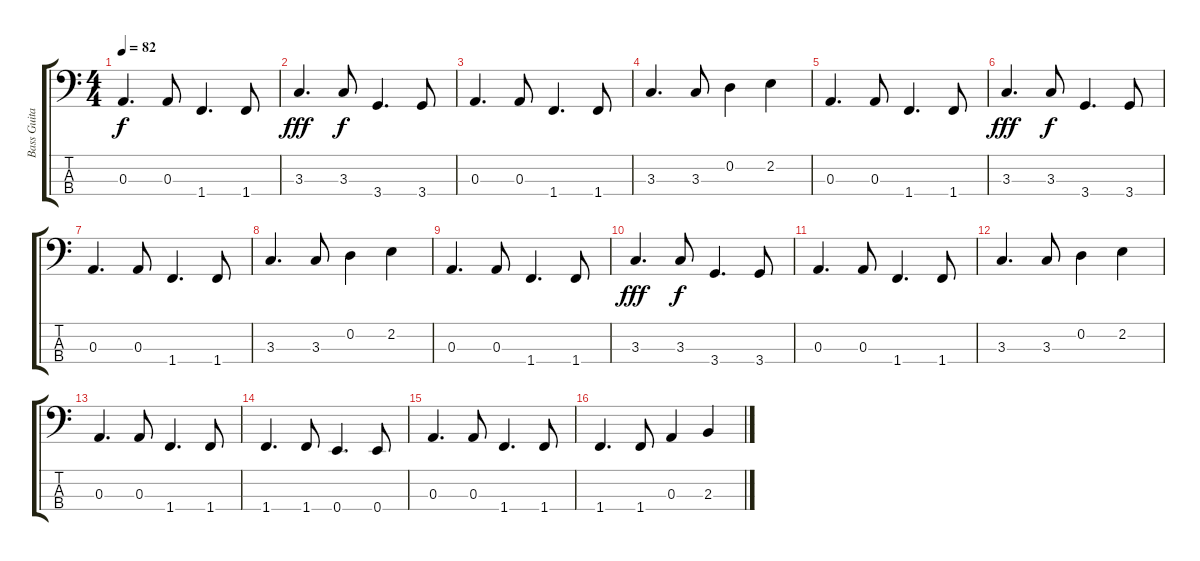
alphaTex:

\track ("Bass Guitar" "Bass Guita") {instrument electricbassfinger}
\staff {score tabs}
\tuning (G2 D2 A1 E1) {hide}
\ts (4 4)
\tempo 82
\clef f4
\ks c
0.3.4{d dy f} 0.3.8 1.4.4{d} 1.4.8 |
3.3.4{d dy fff} 3.3.8{dy f} 3.4.4{d} 3.4.8 |
0.3.4{d} 0.3.8 1.4.4{d} 1.4.8 |
3.3.4{d} 3.3.8 0.2.4 2.2.4 |
0.3.4{d} 0.3.8 1.4.4{d} 1.4.8 |
3.3.4{d dy fff} 3.3.8{dy f} 3.4.4{d} 3.4.8 |
0.3.4{d} 0.3.8 1.4.4{d} 1.4.8 |
3.3.4{d} 3.3.8 0.2.4 2.2.4 |
0.3.4{d} 0.3.8 1.4.4{d} 1.4.8 |
3.3.4{d dy fff} 3.3.8{dy f} 3.4.4{d} 3.4.8 |
0.3.4{d} 0.3.8 1.4.4{d} 1.4.8 |
3.3.4{d} 3.3.8 0.2.4 2.2.4 |
0.3.4{d} 0.3.8 1.4.4{d} 1.4.8 |
1.4.4{d} 1.4.8 0.4.4{d} 0.4.8 |
0.3.4{d} 0.3.8 1.4.4{d} 1.4.8 |
1.4.4{d} 1.4.8 0.3.4 2.3.4
